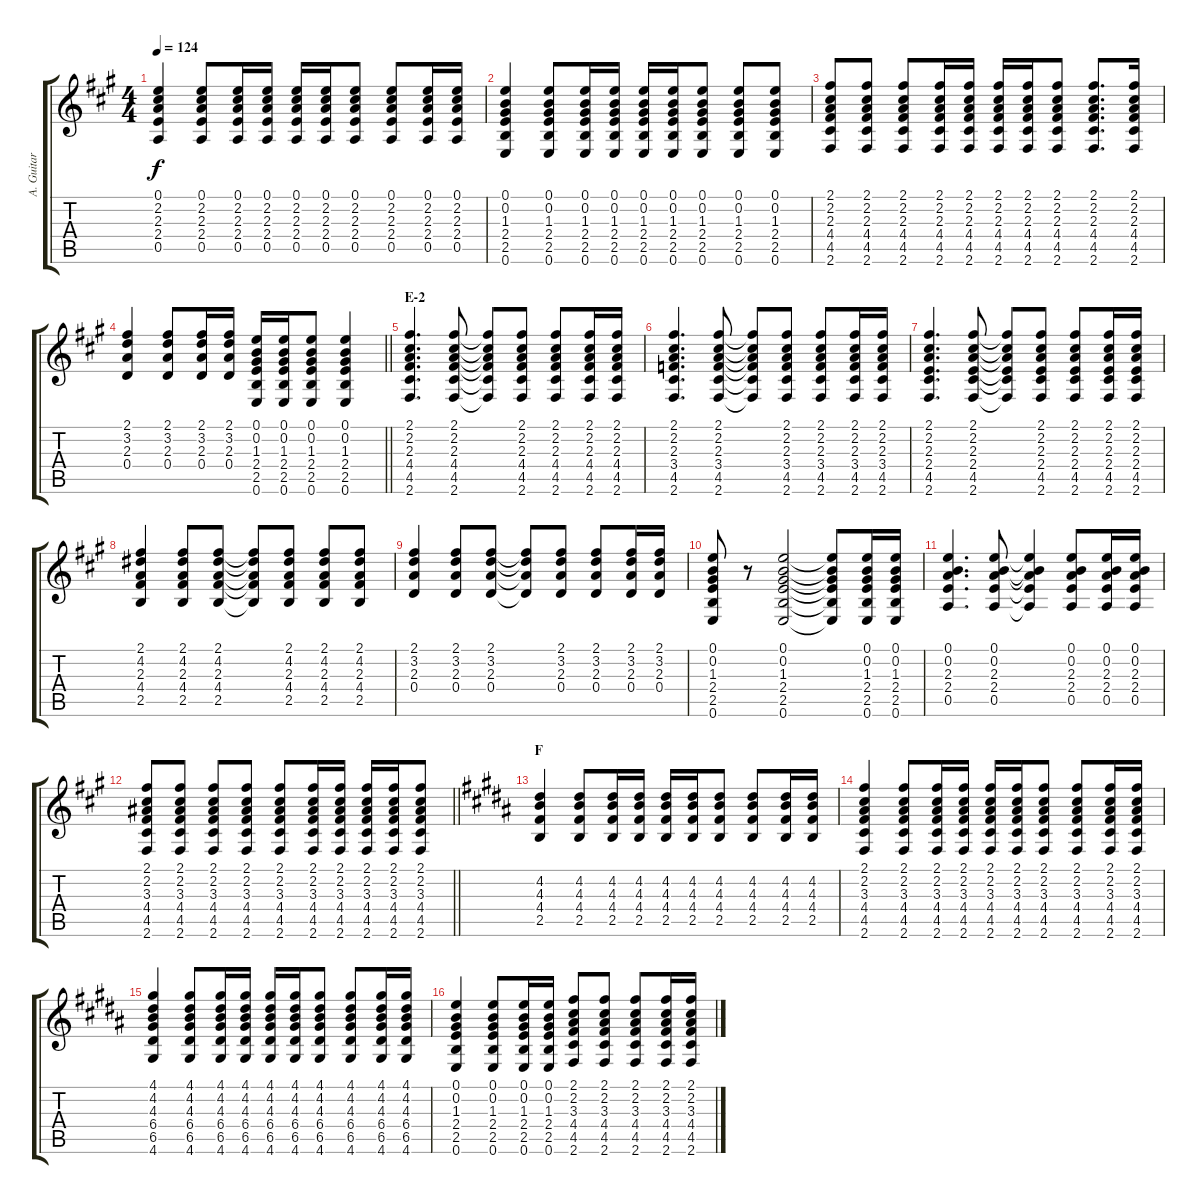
\track ("A. Guitar" "A. Guitar") {instrument acousticguitarsteel}
\staff {score tabs}
\tuning (E4 B3 G3 D3 A2 E2) {hide}
\ts (4 4)
\tempo 124
\clef g2
\ks a
(0.1 2.2 2.3 2.4 0.5).4{dy f} (0.1 2.2 2.3 2.4 0.5).8 (0.1 2.2 2.3 2.4 0.5).16 (0.1 2.2 2.3 2.4 0.5).16 (0.1 2.2 2.3 2.4 0.5).16 (0.1 2.2 2.3 2.4 0.5).16 (0.1 2.2 2.3 2.4 0.5).8 (0.1 2.2 2.3 2.4 0.5).8 (0.1 2.2 2.3 2.4 0.5).16 (0.1 2.2 2.3 2.4 0.5).16 |
(0.1 0.2 1.3 2.4 2.5 0.6).4 (0.1 0.2 1.3 2.4 2.5 0.6).8 (0.1 0.2 1.3 2.4 2.5 0.6).16 (0.1 0.2 1.3 2.4 2.5 0.6).16 (0.1 0.2 1.3 2.4 2.5 0.6).16 (0.1 0.2 1.3 2.4 2.5 0.6).16 (0.1 0.2 1.3 2.4 2.5 0.6).8 (0.1 0.2 1.3 2.4 2.5 0.6).8 (0.1 0.2 1.3 2.4 2.5 0.6).8 |
(2.1 2.2 2.3 4.4 4.5 2.6).8 (2.1 2.2 2.3 4.4 4.5 2.6).8 (2.1 2.2 2.3 4.4 4.5 2.6).8 (2.1 2.2 2.3 4.4 4.5 2.6).16 (2.1 2.2 2.3 4.4 4.5 2.6).16 (2.1 2.2 2.3 4.4 4.5 2.6).16 (2.1 2.2 2.3 4.4 4.5 2.6).16 (2.1 2.2 2.3 4.4 4.5 2.6).8 (2.1 2.2 2.3 4.4 4.5 2.6).8{d} (2.1 2.2 2.3 4.4 4.5 2.6).16 |
\barLineRight lightlight
(2.1 3.2 2.3 0.4).4 (2.1 3.2 2.3 0.4).8 (2.1 3.2 2.3 0.4).16 (2.1 3.2 2.3 0.4).16 (0.1 0.2 1.3 2.4 2.5 0.6).16 (0.1 0.2 1.3 2.4 2.5 0.6).16 (0.1 0.2 1.3 2.4 2.5 0.6).8 (0.1 0.2 1.3 2.4 2.5 0.6).4 |
\section ("" "E-2")
(2.1 2.2 2.3 4.4 4.5 2.6).4{d} (2.1 2.2 2.3 4.4 4.5 2.6).8 (2.1{t} 2.2{t} 2.3{t} 4.4{t} 4.5{t} 2.6{t}).8 (2.1 2.2 2.3 4.4 4.5 2.6).8 (2.1 2.2 2.3 4.4 4.5 2.6).8 (2.1 2.2 2.3 4.4 4.5 2.6).16 (2.1 2.2 2.3 4.4 4.5 2.6).16 |
(2.1 2.2 2.3 3.4 4.5 2.6).4{d} (2.1 2.2 2.3 3.4 4.5 2.6).8 (2.1{t} 2.2{t} 2.3{t} 3.4{t} 4.5{t} 2.6{t}).8 (2.1 2.2 2.3 3.4 4.5 2.6).8 (2.1 2.2 2.3 3.4 4.5 2.6).8 (2.1 2.2 2.3 3.4 4.5 2.6).16 (2.1 2.2 2.3 3.4 4.5 2.6).16 |
(2.1 2.2 2.3 2.4 4.5 2.6).4{d} (2.1 2.2 2.3 2.4 4.5 2.6).8 (2.1{t} 2.2{t} 2.3{t} 2.4{t} 4.5{t} 2.6{t}).8 (2.1 2.2 2.3 2.4 4.5 2.6).8 (2.1 2.2 2.3 2.4 4.5 2.6).8 (2.1 2.2 2.3 2.4 4.5 2.6).16 (2.1 2.2 2.3 2.4 4.5 2.6).16 |
(2.1 4.2 2.3 4.4 2.5).4 (2.1 4.2 2.3 4.4 2.5).8 (2.1 4.2 2.3 4.4 2.5).8 (2.1{t} 4.2{t} 2.3{t} 4.4{t} 2.5{t}).8 (2.1 4.2 2.3 4.4 2.5).8 (2.1 4.2 2.3 4.4 2.5).8 (2.1 4.2 2.3 4.4 2.5).8 |
(2.1 3.2 2.3 0.4).4 (2.1 3.2 2.3 0.4).8 (2.1 3.2 2.3 0.4).8 (2.1{t} 3.2{t} 2.3{t} 0.4{t}).8 (2.1 3.2 2.3 0.4).8 (2.1 3.2 2.3 0.4).8 (2.1 3.2 2.3 0.4).16 (2.1 3.2 2.3 0.4).16 |
(0.1 0.2 1.3 2.4 2.5 0.6).8 r.8 (0.1 0.2 1.3 2.4 2.5 0.6).2 (0.1{t} 0.2{t} 1.3{t} 2.4{t} 2.5{t} 0.6{t}).8 (0.1 0.2 1.3 2.4 2.5 0.6).16 (0.1 0.2 1.3 2.4 2.5 0.6).16 |
(0.1 0.2 2.3 2.4 0.5).4{d} (0.1 0.2 2.3 2.4 0.5).8 (0.1{t} 0.2{t} 2.3{t} 2.4{t} 0.5{t}).4 (0.1 0.2 2.3 2.4 0.5).8 (0.1 0.2 2.3 2.4 0.5).16 (0.1 0.2 2.3 2.4 0.5).16 |
\barLineRight lightlight
(2.1 2.2 3.3 4.4 4.5 2.6).8 (2.1 2.2 3.3 4.4 4.5 2.6).8 (2.1 2.2 3.3 4.4 4.5 2.6).8 (2.1 2.2 3.3 4.4 4.5 2.6).8 (2.1 2.2 3.3 4.4 4.5 2.6).8 (2.1 2.2 3.3 4.4 4.5 2.6).16 (2.1 2.2 3.3 4.4 4.5 2.6).16 (2.1 2.2 3.3 4.4 4.5 2.6).16 (2.1 2.2 3.3 4.4 4.5 2.6).16 (2.1 2.2 3.3 4.4 4.5 2.6).8 |
\section ("" "F")
\ks b
(4.2 4.3 4.4 2.5).4 (4.2 4.3 4.4 2.5).8 (4.2 4.3 4.4 2.5).16 (4.2 4.3 4.4 2.5).16 (4.2 4.3 4.4 2.5).16 (4.2 4.3 4.4 2.5).16 (4.2 4.3 4.4 2.5).8 (4.2 4.3 4.4 2.5).8 (4.2 4.3 4.4 2.5).16 (4.2 4.3 4.4 2.5).16 |
(2.1 2.2 3.3 4.4 4.5 2.6).4 (2.1 2.2 3.3 4.4 4.5 2.6).8 (2.1 2.2 3.3 4.4 4.5 2.6).16 (2.1 2.2 3.3 4.4 4.5 2.6).16 (2.1 2.2 3.3 4.4 4.5 2.6).16 (2.1 2.2 3.3 4.4 4.5 2.6).16 (2.1 2.2 3.3 4.4 4.5 2.6).8 (2.1 2.2 3.3 4.4 4.5 2.6).8 (2.1 2.2 3.3 4.4 4.5 2.6).16 (2.1 2.2 3.3 4.4 4.5 2.6).16 |
(4.1 4.2 4.3 6.4 6.5 4.6).4 (4.1 4.2 4.3 6.4 6.5 4.6).8 (4.1 4.2 4.3 6.4 6.5 4.6).16 (4.1 4.2 4.3 6.4 6.5 4.6).16 (4.1 4.2 4.3 6.4 6.5 4.6).16 (4.1 4.2 4.3 6.4 6.5 4.6).16 (4.1 4.2 4.3 6.4 6.5 4.6).8 (4.1 4.2 4.3 6.4 6.5 4.6).8 (4.1 4.2 4.3 6.4 6.5 4.6).16 (4.1 4.2 4.3 6.4 6.5 4.6).16 |
(0.1 0.2 1.3 2.4 2.5 0.6).4 (0.1 0.2 1.3 2.4 2.5 0.6).8 (0.1 0.2 1.3 2.4 2.5 0.6).16 (0.1 0.2 1.3 2.4 2.5 0.6).16 (2.1 2.2 3.3 4.4 4.5 2.6).8 (2.1 2.2 3.3 4.4 4.5 2.6).8 (2.1 2.2 3.3 4.4 4.5 2.6).8 (2.1 2.2 3.3 4.4 4.5 2.6).16 (2.1 2.2 3.3 4.4 4.5 2.6).16
